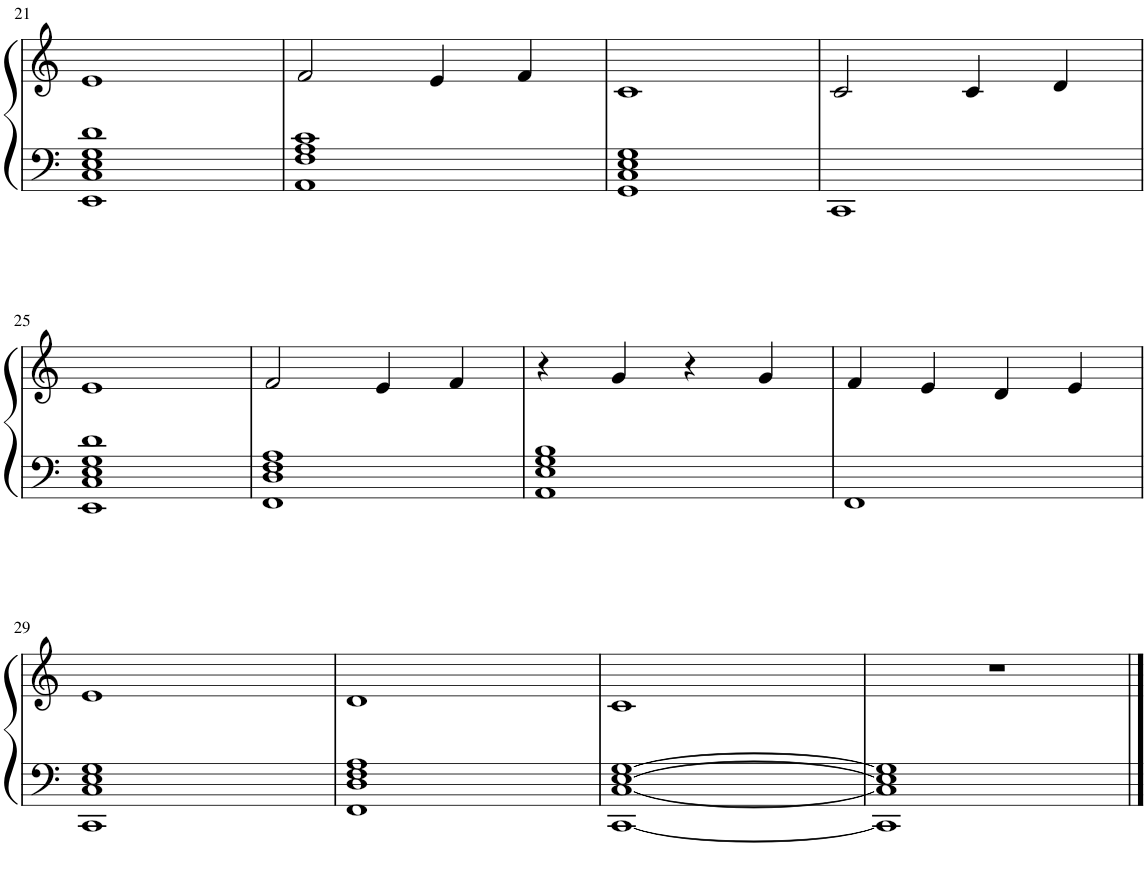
**kern	**kern
*part1	*part1
*staff2	*staff1
*I"Piano	*
*I'Pno.	*
!!LO:PB:g=z
*clefF4	*clefG2
*k[]	*k[]
*M4/4	*M4/4
=21	=21
1EE 1C 1E 1G 1d	1e
=22	=22
1AA 1F 1A 1c	2f/
.	4e/
.	4f/
=23	=23
1GG 1C 1E 1G	1c
=24	=24
1CC	2c/
.	4c/
.	4d/
!!LO:LB:g=z
=25	=25
1EE 1C 1E 1G 1d	1e
=26	=26
1FF 1D 1F 1A	2f/
.	4e/
.	4f/
=27	=27
1AA 1E 1G 1B	4r
.	4g/
.	4r
.	4g/
=28	=28
1FF	4f/
.	4e/
.	4d/
.	4e/
!!LO:LB:g=z
=29	=29
1CC 1C 1E 1G	1e
=30	=30
1FF 1D 1F 1A	1d
=31	=31
[1CC [1C [1E [1G	1c
=32	=32
1CC] 1C] 1E] 1G]	1r
==	==
*-	*-
